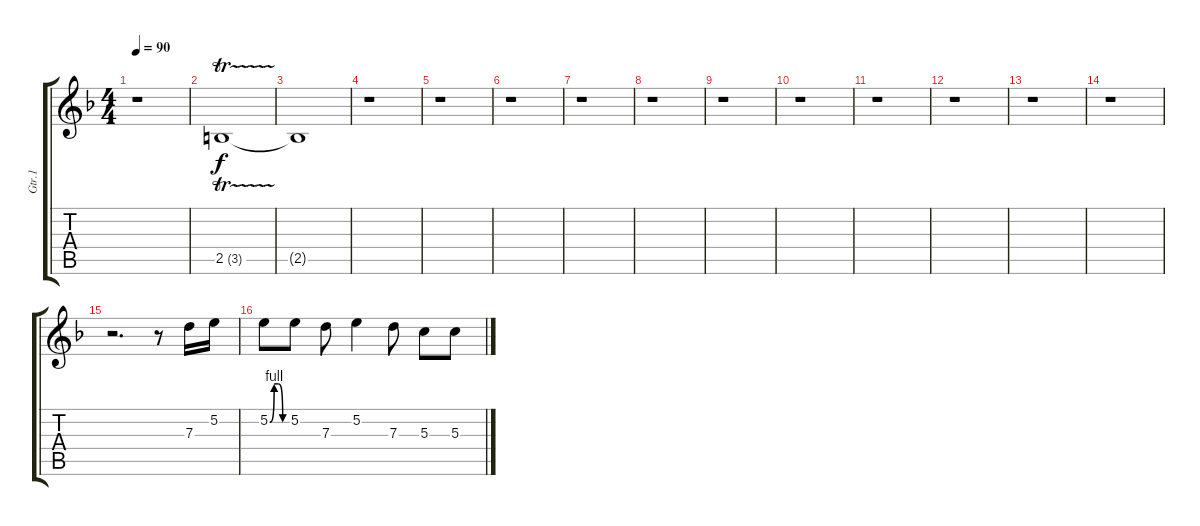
\track ("Gtr.1" "Gtr.1") {instrument electricguitarclean}
\staff {score tabs}
\tuning (E4 B3 G3 D3 A2 E2) {hide}
\ts (4 4)
\tempo 90
\clef g2
\ks f
r.1{dy f instrument electricguitarclean} |
2.5{tr (3 32)}.1 |
2.5{t}.1 |
r.1 |
r.1 |
r.1 |
r.1 |
r.1 |
r.1 |
r.1 |
r.1 |
r.1 |
r.1 |
r.1 |
r.2{d} r.8 7.3.16 5.2.16 |
5.2{be (custom 0 0 15 4 30 4 45 0 60 0)}.8 5.2.8 7.3.8 5.2.4 7.3.8 5.3.8 5.3.8
